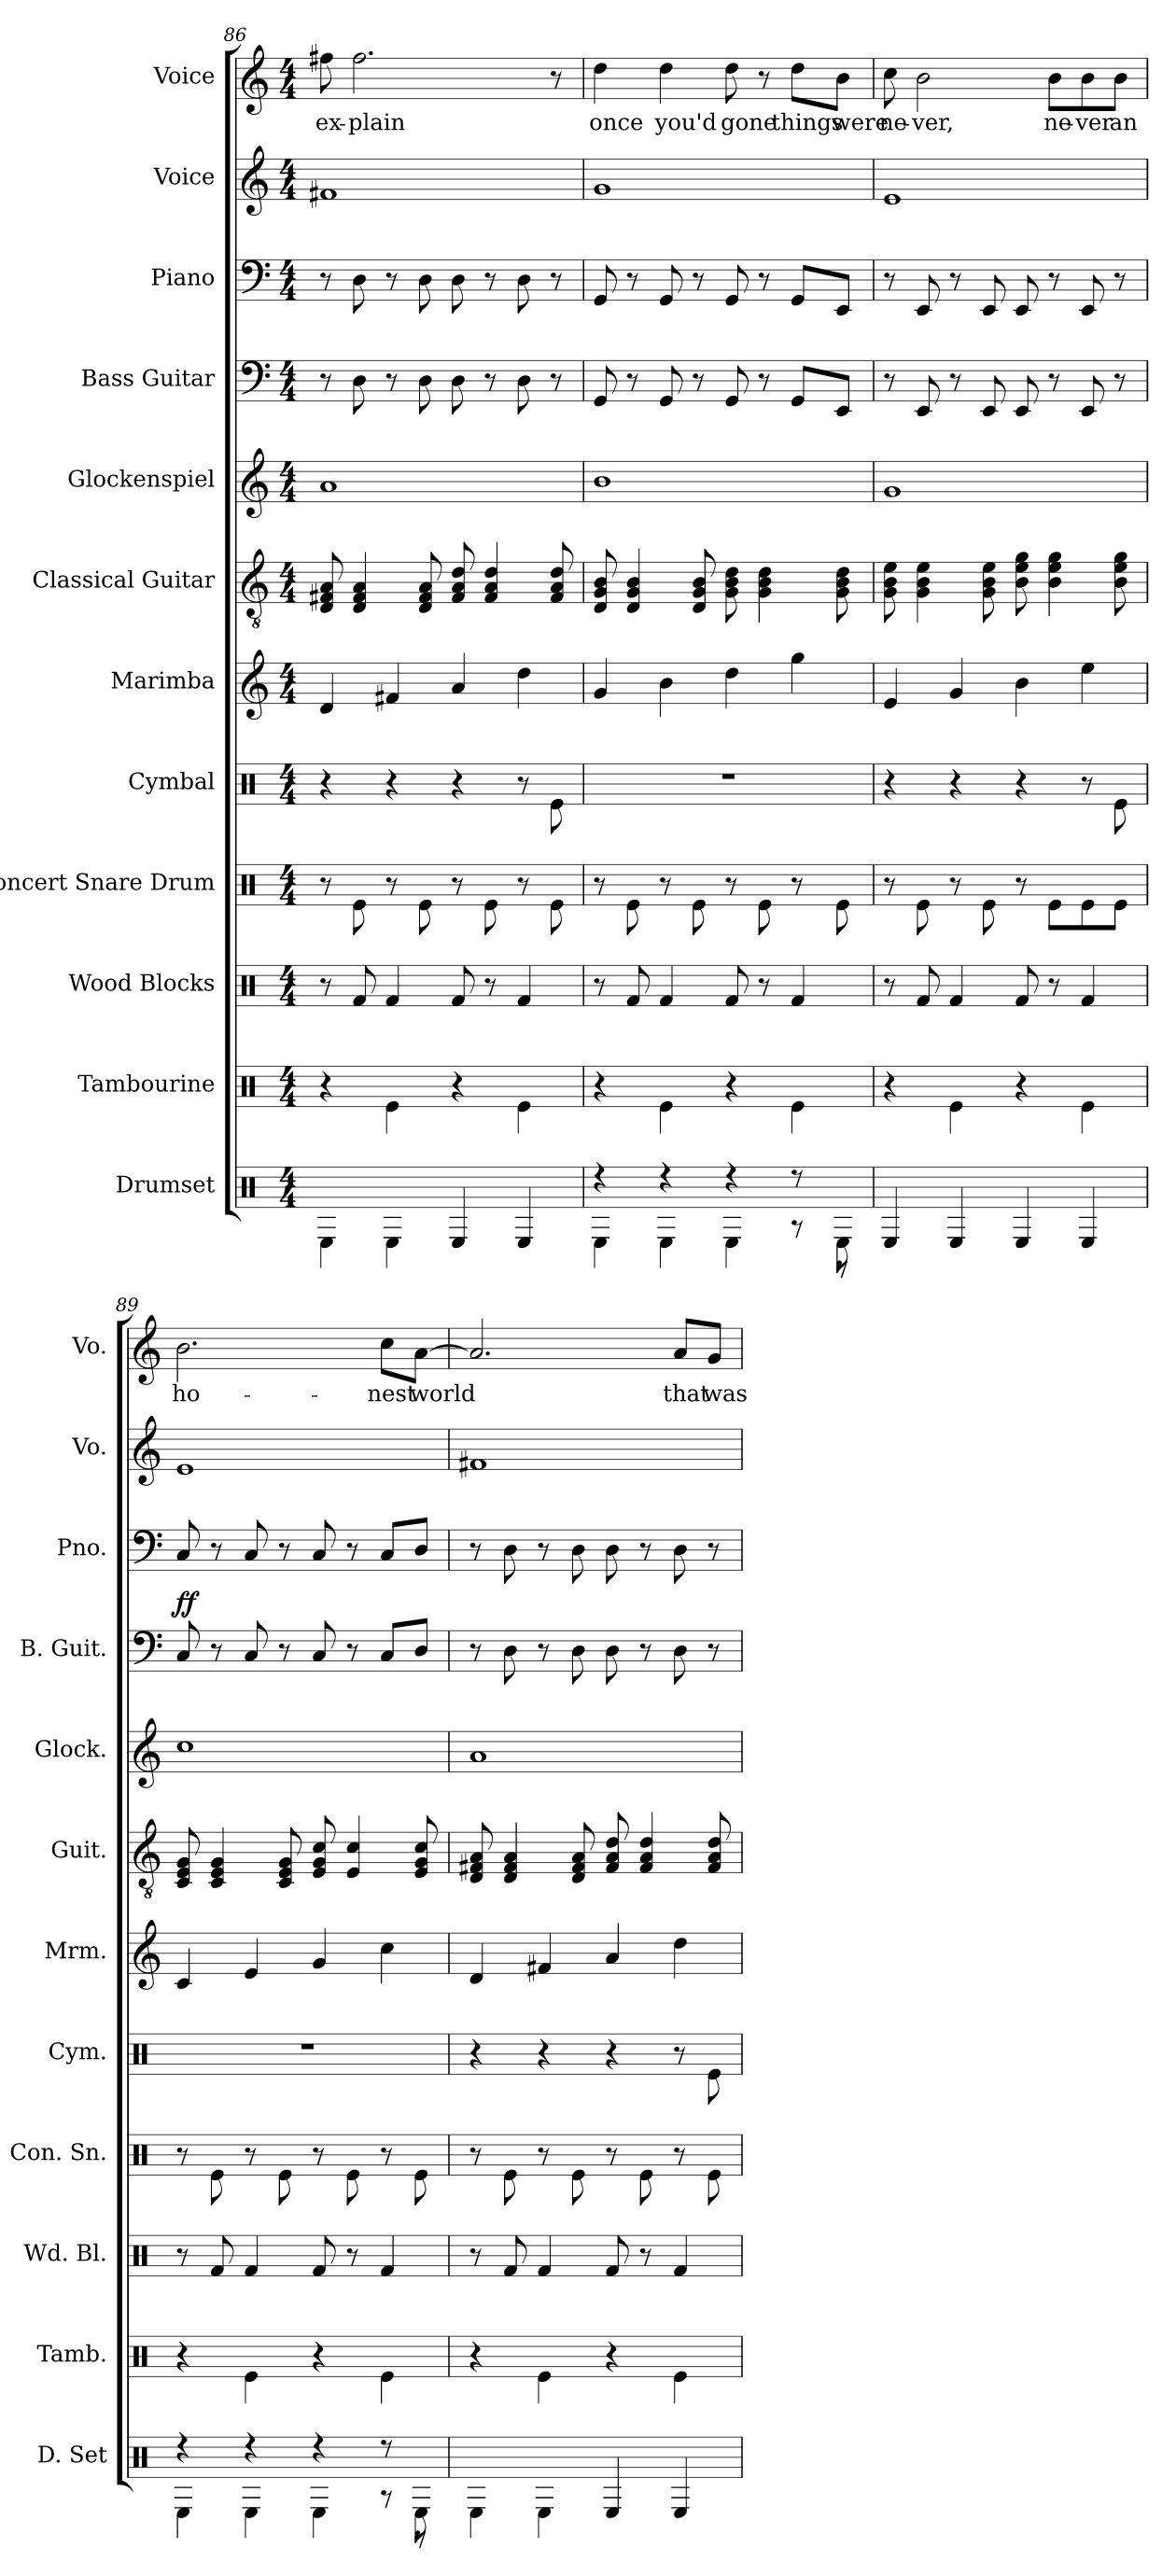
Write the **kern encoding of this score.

**kern	**kern	**kern	**kern	**kern	**kern	**kern	**kern	**kern	**dynam	**kern	**kern	**kern	**text
*part12	*part11	*part10	*part9	*part8	*part7	*part6	*part5	*part4	*part4	*part3	*part2	*part1	*part1
*staff12	*staff11	*staff10	*staff9	*staff8	*staff7	*staff6	*staff5	*staff4	*staff4	*staff3	*staff2	*staff1	*staff1
*I"Drumset	*I"Tambourine	*I"Wood Blocks	*I"Concert Snare Drum	*I"Cymbal	*I"Marimba	*I"Classical Guitar	*I"Glockenspiel	*I"Bass Guitar	*	*I"Piano	*I"Voice	*I"Voice	*
*I'D. Set	*I'Tamb.	*I'Wd. Bl.	*I'Con. Sn.	*I'Cym.	*I'Mrm.	*I'Guit.	*I'Glock.	*I'B. Guit.	*	*I'Pno.	*I'Vo.	*I'Vo.	*
*clefX	*clefX	*clefX	*clefX	*clefX	*clefG2	*clefGv2	*clefG2	*clefF4	*	*clefF4	*clefG2	*clefG2	*
*	*	*	*	*	*	*	*ITrd-14c-24	*ITrd7c12	*	*	*	*	*
*k[]	*k[]	*k[]	*k[]	*k[]	*k[]	*k[]	*k[]	*k[]	*	*k[]	*k[]	*k[]	*
*M4/4	*M4/4	*M4/4	*M4/4	*M4/4	*M4/4	*M4/4	*M4/4	*M4/4	*	*M4/4	*M4/4	*M4/4	*
=86	=86	=86	=86	=86	=86	=86	=86	=86	=86	=86	=86	=86	=86
!	!	!	!	!	!	!	!	!	!	!	!	!	!LO:LY:b
4RE\	4r	8r	8r	4r	4d/	8D/ 8F#X/ 8A/	1aaa	8r	.	8r	1f#X	8ff#X\	ex-
!	!	!	!	!	!	!	!	!	!	!	!	!	!LO:LY:b
.	.	8Rf/	8Re\	.	.	4D/ 4F#/ 4A/	.	8DD\	.	8D\	.	2.ff#\	-plain
4RE\	4Re\	4Rf/	8r	4r	4f#X/	.	.	8r	.	8r	.	.	.
.	.	.	8Re\	.	.	8D/ 8F#/ 8A/	.	8DD\	.	8D\	.	.	.
4RE/	4r	8Rf/	8r	4r	4a/	8F#/ 8A/ 8d/	.	8DD\	.	8D\	.	.	.
.	.	8r	8Re\	.	.	4F#/ 4A/ 4d/	.	8r	.	8r	.	.	.
4RE/	4Re\	4Rf/	8r	8r	4dd\	.	.	8DD\	.	8D\	.	.	.
.	.	.	8Re\	8Re\	.	8F#/ 8A/ 8d/	.	8r	.	8r	.	8r	.
!!LO:PB:g=z
=87	=87	=87	=87	=87	=87	=87	=87	=87	=87	=87	=87	=87	=87
*^	*	*	*	*	*	*	*	*	*	*	*	*	*
!	!	!	!	!	!	!	!	!	!	!	!	!	!	!LO:LY:b
4r	4RE\	4r	8r	8r	1r	4g/	8D/ 8G/ 8B/	1bbb	8GGG/	.	8GG/	1g	4dd\	once
.	.	.	8Rf/	8Re\	.	.	4D/ 4G/ 4B/	.	8r	.	8r	.	.	.
!	!	!	!	!	!	!	!	!	!	!	!	!	!	!LO:LY:b
4r	4RE\	4Re\	4Rf/	8r	.	4b\	.	.	8GGG/	.	8GG/	.	4dd\	you'd
.	.	.	.	8Re\	.	.	8D/ 8G/ 8B/	.	8r	.	8r	.	.	.
!	!	!	!	!	!	!	!	!	!	!	!	!	!	!LO:LY:b
4r	4RE\	4r	8Rf/	8r	.	4dd\	8G\ 8B\ 8d\	.	8GGG/	.	8GG/	.	8dd\	gone
.	.	.	8r	8Re\	.	.	4G\ 4B\ 4d\	.	8r	.	8r	.	8r	.
!	!	!	!	!	!	!	!	!	!	!	!	!	!	!LO:LY:b
8r	8r	4Re\	4Rf/	8r	.	4gg\	.	.	8GGG/L	.	8GG/L	.	8dd\L	things
!	!	!	!	!	!	!	!	!	!	!	!	!	!	!LO:LY:b
8REi\	8r	.	.	8Re\	.	.	8G\ 8B\ 8d\	.	8EEE/J	.	8EE/J	.	8b\J	were
=88	=88	=88	=88	=88	=88	=88	=88	=88	=88	=88	=88	=88	=88	=88
!	!	!	!	!	!	!	!	!	!	!	!	!	!	!LO:LY:b
*v	*v	*	*	*	*	*	*	*	*	*	*	*	*	*
4RE/	4r	8r	8r	4r	4e/	8G\ 8B\ 8e\	1ggg	8r	.	8r	1e	8cc\	ne-
!	!	!	!	!	!	!	!	!	!	!	!	!	!LO:LY:b
.	.	8Rf/	8Re\	.	.	4G\ 4B\ 4e\	.	8EEE/	.	8EE/	.	2b\	-ver,
4RE/	4Re\	4Rf/	8r	4r	4g/	.	.	8r	.	8r	.	.	.
.	.	.	8Re\	.	.	8G\ 8B\ 8e\	.	8EEE/	.	8EE/	.	.	.
4RE/	4r	8Rf/	8r	4r	4b\	8B\ 8e\ 8g\	.	8EEE/	.	8EE/	.	.	.
!	!	!	!	!	!	!	!	!	!	!	!	!	!LO:LY:b
.	.	8r	8Re\L	.	.	4B\ 4e\ 4g\	.	8r	.	8r	.	8b\L	ne-
!	!	!	!	!	!	!	!	!	!	!	!	!	!LO:LY:b
4RE/	4Re\	4Rf/	8Re\	8r	4ee\	.	.	8EEE/	.	8EE/	.	8b\	-ver
!	!	!	!	!	!	!	!	!	!	!	!	!	!LO:LY:b
.	.	.	8Re\J	8Re\	.	8B\ 8e\ 8g\	.	8r	.	8r	.	8b\J	an
=89	=89	=89	=89	=89	=89	=89	=89	=89	=89	=89	=89	=89	=89
*^	*	*	*	*	*	*	*	*	*	*	*	*	*
!	!	!	!	!	!	!	!	!	!	!LO:DY:a	!	!	!	!LO:LY:b
4r	4RE\	4r	8r	8r	1r	4c/	8C/ 8E/ 8G/	1cccc	8CC/	ff	8C/	1e	2.b\	ho-
.	.	.	8Rf/	8Re\	.	.	4C/ 4E/ 4G/	.	8r	.	8r	.	.	.
4r	4RE\	4Re\	4Rf/	8r	.	4e/	.	.	8CC/	.	8C/	.	.	.
.	.	.	.	8Re\	.	.	8C/ 8E/ 8G/	.	8r	.	8r	.	.	.
4r	4RE\	4r	8Rf/	8r	.	4g/	8E/ 8G/ 8c/	.	8CC/	.	8C/	.	.	.
.	.	.	8r	8Re\	.	.	4E/ 4c/	.	8r	.	8r	.	.	.
!	!	!	!	!	!	!	!	!	!	!	!	!	!	!LO:LY:b
8r	8r	4Re\	4Rf/	8r	.	4cc\	.	.	8CC/L	.	8C/L	.	8cc\L	-nest
!	!	!	!	!	!	!	!	!	!	!	!	!	!	!LO:LY:b
8REi\	8r	.	.	8Re\	.	.	8E/ 8G/ 8c/	.	8DD/J	.	8D/J	.	[8a\J	world
*v	*v	*	*	*	*	*	*	*	*	*	*	*	*	*
!!LO:PB:g=z
=90	=90	=90	=90	=90	=90	=90	=90	=90	=90	=90	=90	=90	=90
4RE\	4r	8r	8r	4r	4d/	8D/ 8F#X/ 8A/	1aaa	8r	.	8r	1f#X	2.a/]	.
.	.	8Rf/	8Re\	.	.	4D/ 4F#/ 4A/	.	8DD\	.	8D\	.	.	.
4RE\	4Re\	4Rf/	8r	4r	4f#X/	.	.	8r	.	8r	.	.	.
.	.	.	8Re\	.	.	8D/ 8F#/ 8A/	.	8DD\	.	8D\	.	.	.
4RE/	4r	8Rf/	8r	4r	4a/	8F#/ 8A/ 8d/	.	8DD\	.	8D\	.	.	.
.	.	8r	8Re\	.	.	4F#/ 4A/ 4d/	.	8r	.	8r	.	.	.
!	!	!	!	!	!	!	!	!	!	!	!	!	!LO:LY:b
4RE/	4Re\	4Rf/	8r	8r	4dd\	.	.	8DD\	.	8D\	.	8a/L	that
!	!	!	!	!	!	!	!	!	!	!	!	!	!LO:LY:b
.	.	.	8Re\	8Re\	.	8F#/ 8A/ 8d/	.	8r	.	8r	.	8g/J	was
=	=	=	=	=	=	=	=	=	=	=	=	=	=
*-	*-	*-	*-	*-	*-	*-	*-	*-	*-	*-	*-	*-	*-
